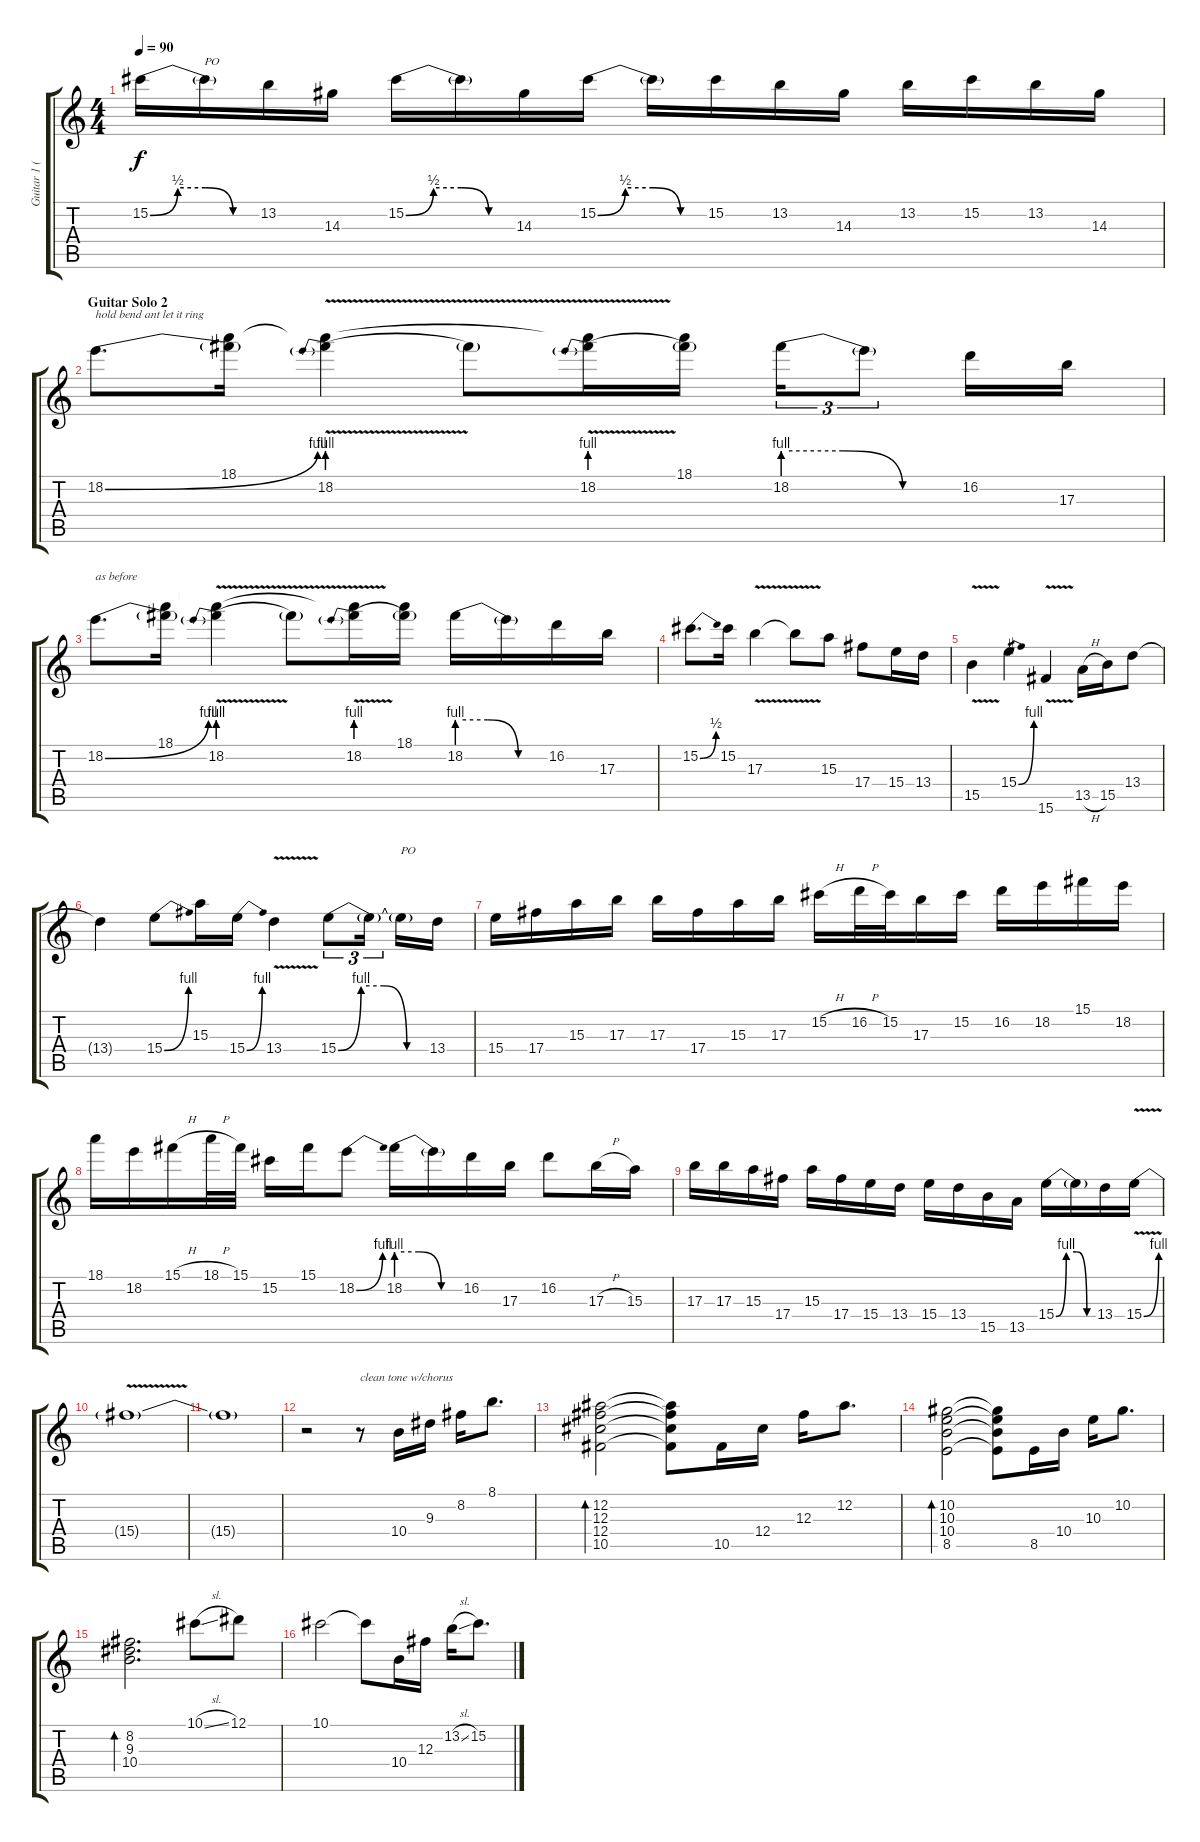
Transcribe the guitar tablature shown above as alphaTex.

\track ("Guitar 1 (Slash)" "Guitar 1 (") {instrument overdrivenguitar}
\staff {score tabs}
\tuning (Eb4 Bb3 Gb3 Db3 Ab2 Eb2) {hide}
\ts (4 4)
\tempo 90
\clef g2
\ks c
15.2{be (custom 0 0 15 2 30 2 45 0 60 0)}.16{dy f} 15.2{t}.16{txt "PO"} 13.2.16 14.3.16 15.2{be (custom 0 0 15 2 30 2 45 0 60 0)}.16 15.2{t}.16 14.3.16 15.2{be (custom 0 0 15 2 30 2 45 0 60 0)}.16 15.2{t}.16 15.2.16 13.2.16 14.3.16 13.2.16 15.2.16 13.2.16 14.3.16 |
\section ("" "Guitar Solo 2")
18.2{be (bend 0 0 60 4)}.8{d txt "hold bend ant let it ring"} (18.1 18.2{t}).16 (18.1{v t} 18.2{be (prebend 0 4 60 4) v}).4 18.2{t}.8 (18.1{t} 18.2{be (prebend 0 4 60 4)}).16 (18.1 18.2{t}).16 18.2{be (custom 0 4 20 4 40 0 60 0)}.16{tu (3 2)} 18.2{t}.8{tu (3 2)} 16.2.16 17.3.16 |
18.2{be (bend 0 0 60 4)}.8{d txt "as before"} (18.1 18.2{t}).16 (18.1{v t} 18.2{be (prebend 0 4 60 4) v}).4 18.2{t}.8 (18.1{t} 18.2{be (prebend 0 4 60 4)}).16 (18.1 18.2{t}).16 18.2{be (custom 0 4 20 4 40 0 60 0)}.16 18.2{t}.16 16.2.16 17.3.16 |
15.2{be (bend 0 0 60 2)}.8{d} 15.2.16 17.3{v}.4 17.3{t}.8 15.3.8 17.4.8 15.4.16 13.4.16 |
15.5{v}.4 15.4{be (bend 0 0 60 4)}.4 15.6{v}.4 13.5{h}.16 15.5.16 13.4.8 |
13.4{t}.4 15.4{be (bend 0 0 60 4)}.8 15.3.16 15.4{be (bend 0 0 60 4)}.16 13.4{v}.4 15.4{be (custom 0 0 15 4 30 4 45 0 60 0)}.8{tu (3 2)} 15.4{t}.16{tu (3 2)} 15.4{t}.16{txt "PO"} 13.4.16 |
15.4.16 17.4.16 15.3.16 17.3.16 17.3.16 17.4.16 15.3.16 17.3.16 15.2{h}.16 16.2{h}.32 15.2.32 17.3.16 15.2.16 16.2.16 18.2.16 15.1.16 18.2.16 |
18.1.16 18.2.16 15.1{h}.16 18.1{h}.32 15.1.32 15.2.16 15.1.16 18.2{be (bend 0 0 60 4)}.8 18.2{be (custom 0 4 20 4 40 0 60 0)}.16 18.2{t}.16 16.2.16 17.3.16 16.2.8 17.3{h}.16 15.3.16 |
17.3.16 17.3.16 15.3.16 17.4.16 15.3.16 17.4.16 15.4.16 13.4.16 15.4.16 13.4.16 15.5.16 13.5.16 15.4{be (custom 0 0 15 4 30 4 45 0 60 0)}.16 15.4{t}.16 13.4.16 15.4{be (bend 0 0 60 4) v}.16 |
15.4{t}.1 |
15.4{t}.1 |
r.2 r.8{txt "clean tone w/chorus" instrument electricguitarjazz} 10.4.16 9.3.16 8.2.16 8.1.8{d} |
(12.2 12.3 12.4 10.5).2{bd 120} (12.2{t} 12.3{t} 12.4{t} 10.5{t}).8 10.5.16 12.4.16 12.3.16 12.2.8{d} |
(10.2 10.3 10.4 8.5).2{bd 120} (10.2{t} 10.3{t} 10.4{t} 8.5{t}).8 8.5.16 10.4.16 10.3.16 10.2.8{d} |
(8.2 9.3 10.4).2{d bd 120} 10.1{sl}.8 12.1.8 |
10.1.2 10.1{t}.8 10.4.16 12.3.16 13.2{sl}.16 15.2.8{d}
